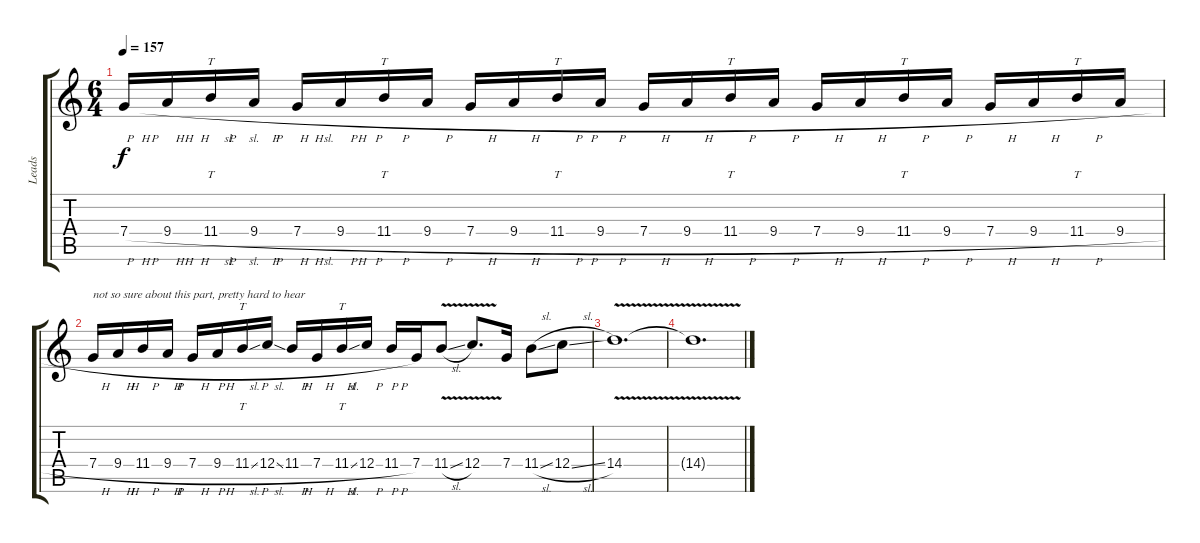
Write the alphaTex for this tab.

\track ("Leads" "Leads") {instrument distortionguitar}
\staff {score tabs}
\tuning (E4 C4 G3 C3 G2 C2) {hide}
\ts (6 4)
\tempo 157
\clef g2
\ks c
7.4{h}.16{dy f} 9.4{h}.16 11.4{h}.16{tt} 9.4{h}.16 7.4{h}.16 9.4{h}.16 11.4{h}.16{tt} 9.4{h}.16 7.4{h}.16 9.4{h}.16 11.4{h}.16{tt} 9.4{h}.16 7.4{h}.16 9.4{h}.16 11.4{h}.16{tt} 9.4{h}.16 7.4{h}.16 9.4{h}.16 11.4{h}.16{tt} 9.4{h}.16 7.4{h}.16 9.4{h}.16 11.4{h}.16{tt} 9.4{h}.16 |
7.4{h}.16{txt "not so sure about this part, pretty hard to hear"} 9.4{h}.16 11.4{h}.16 9.4{h}.16 7.4{h}.16 9.4{h}.16 11.4{sl}.16{tt} 12.4{sl}.16 11.4{h}.16 7.4{h}.16 11.4{sl}.16{tt} 12.4{h}.16 11.4{h}.16 7.4.16 11.4{v sl}.8 12.4{v}.8{d} 7.4.16 11.4{sl}.8 12.4{sl}.8 |
14.4{v}.1{d volume 0} |
14.4{t}.1{d}
